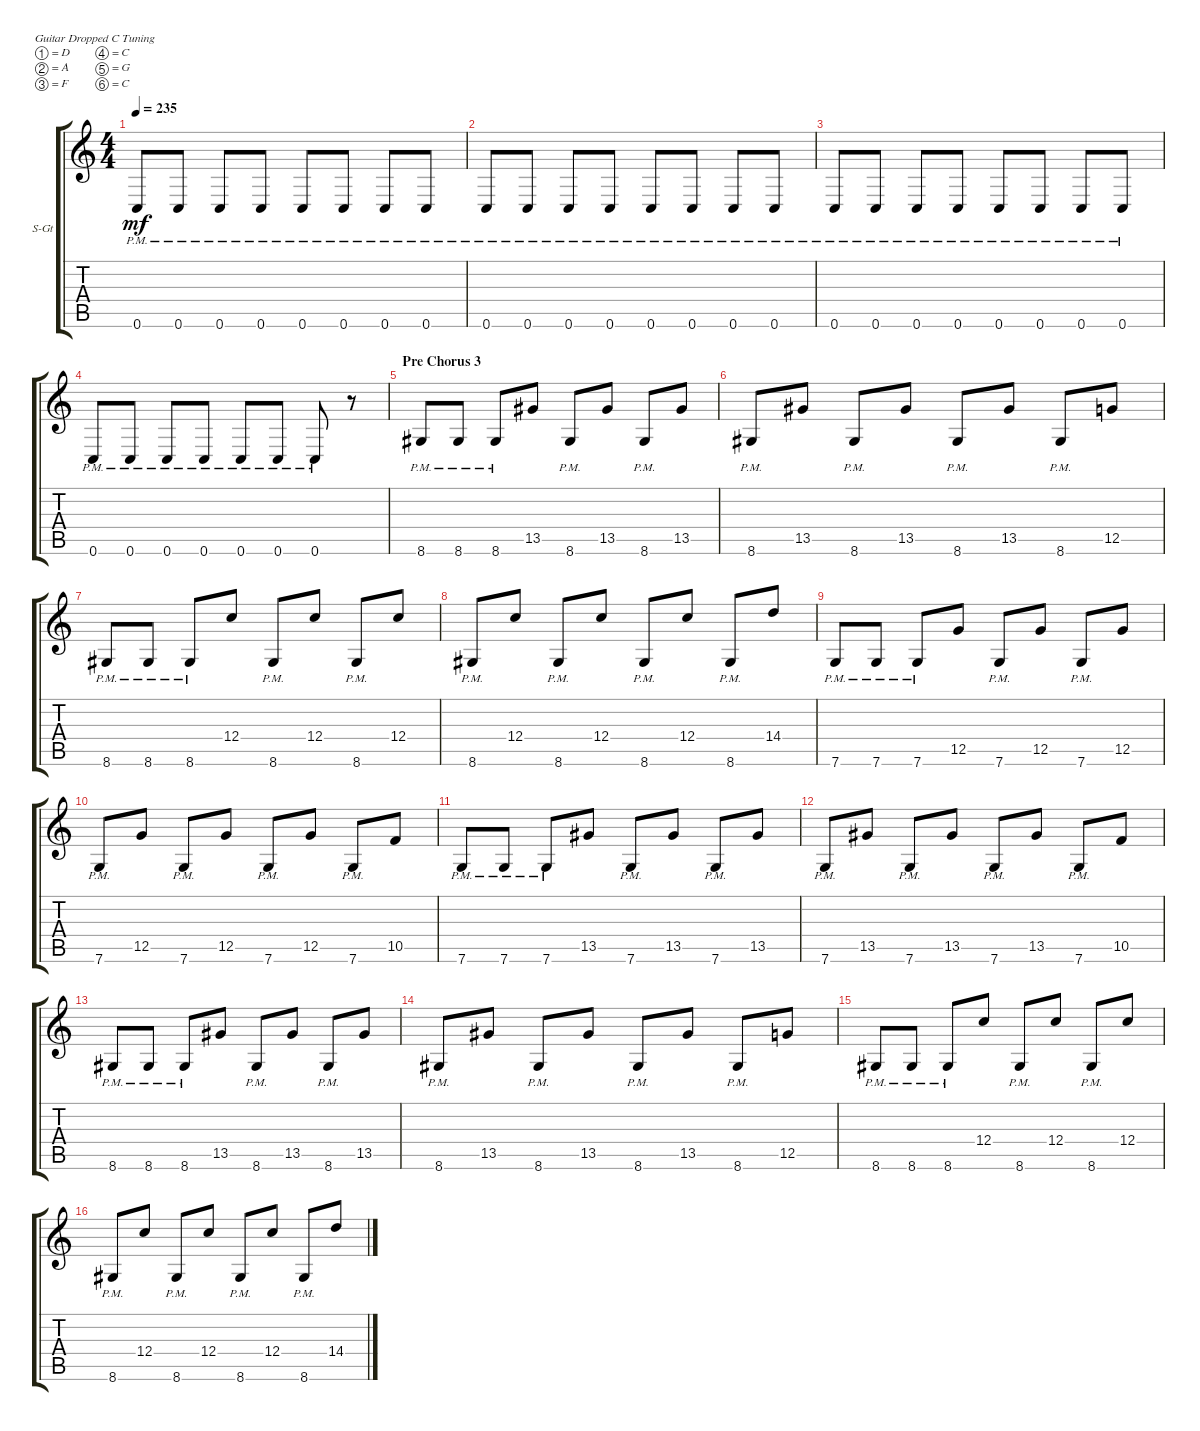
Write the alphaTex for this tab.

\defaultSystemsLayout 4
\bracketExtendMode groupsimilarinstruments
\firstSystemTrackNameOrientation horizontal
\otherSystemsTrackNameOrientation horizontal
\track ("Steel Guitar" "S-Gt") {instrument acousticguitarsteel}
\staff {score tabs}
\tuning (D4 A3 F3 C3 G2 C2)
\ts (4 4)
\tempo 235
\clef g2
\ks c
0.6{pm}.8{dy mf} 0.6{pm}.8 0.6{pm}.8 0.6{pm}.8 0.6{pm}.8 0.6{pm}.8 0.6{pm}.8 0.6{pm}.8 |
0.6{pm}.8 0.6{pm}.8 0.6{pm}.8 0.6{pm}.8 0.6{pm}.8 0.6{pm}.8 0.6{pm}.8 0.6{pm}.8 |
0.6{pm}.8 0.6{pm}.8 0.6{pm}.8 0.6{pm}.8 0.6{pm}.8 0.6{pm}.8 0.6{pm}.8 0.6{pm}.8 |
0.6{pm}.8 0.6{pm}.8 0.6{pm}.8 0.6{pm}.8 0.6{pm}.8 0.6{pm}.8 0.6{pm}.8 r.8 |
\section ("" "Pre Chorus 3")
8.6{pm}.8 8.6{pm}.8 8.6{pm}.8 13.5.8 8.6{pm}.8 13.5.8 8.6{pm}.8 13.5.8 |
8.6{pm}.8 13.5.8 8.6{pm}.8 13.5.8 8.6{pm}.8 13.5.8 8.6{pm}.8 12.5.8 |
8.6{pm}.8 8.6{pm}.8 8.6{pm}.8 12.4.8 8.6{pm}.8 12.4.8 8.6{pm}.8 12.4.8 |
8.6{pm}.8 12.4.8 8.6{pm}.8 12.4.8 8.6{pm}.8 12.4.8 8.6{pm}.8 14.4.8 |
7.6{pm}.8 7.6{pm}.8 7.6{pm}.8 12.5.8 7.6{pm}.8 12.5.8 7.6{pm}.8 12.5.8 |
7.6{pm}.8 12.5.8 7.6{pm}.8 12.5.8 7.6{pm}.8 12.5.8 7.6{pm}.8 10.5.8 |
7.6{pm}.8 7.6{pm}.8 7.6{pm}.8 13.5.8 7.6{pm}.8 13.5.8 7.6{pm}.8 13.5.8 |
7.6{pm}.8 13.5.8 7.6{pm}.8 13.5.8 7.6{pm}.8 13.5.8 7.6{pm}.8 10.5.8 |
8.6{pm}.8 8.6{pm}.8 8.6{pm}.8 13.5.8 8.6{pm}.8 13.5.8 8.6{pm}.8 13.5.8 |
8.6{pm}.8 13.5.8 8.6{pm}.8 13.5.8 8.6{pm}.8 13.5.8 8.6{pm}.8 12.5.8 |
8.6{pm}.8 8.6{pm}.8 8.6{pm}.8 12.4.8 8.6{pm}.8 12.4.8 8.6{pm}.8 12.4.8 |
8.6{pm}.8 12.4.8 8.6{pm}.8 12.4.8 8.6{pm}.8 12.4.8 8.6{pm}.8 14.4.8
